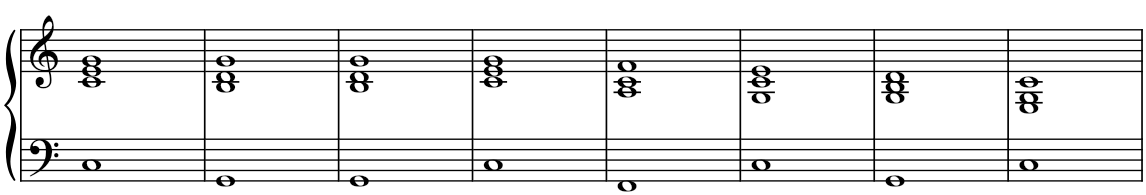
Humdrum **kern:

**kern	**kern
*part1	*part1
*staff2	*staff1
*I"Piano	*
*I'Pno.	*
!!LO:PB:g=z
*clefF4	*clefG2
*k[]	*k[]
*M4/4	*M4/4
*met(c)	*met(c)
=9	=9
1C	1c 1e 1g
=10	=10
1GG	1B 1d 1g
=11	=11
1GG	1B 1d 1g
=12	=12
1C	1c 1e 1g
=13	=13
1FF	1A 1c 1f
=14	=14
1C	1G 1c 1e
=15	=15
1GG	1G 1B 1d
=16	=16
1C	1E 1G 1c
=	=
*-	*-
